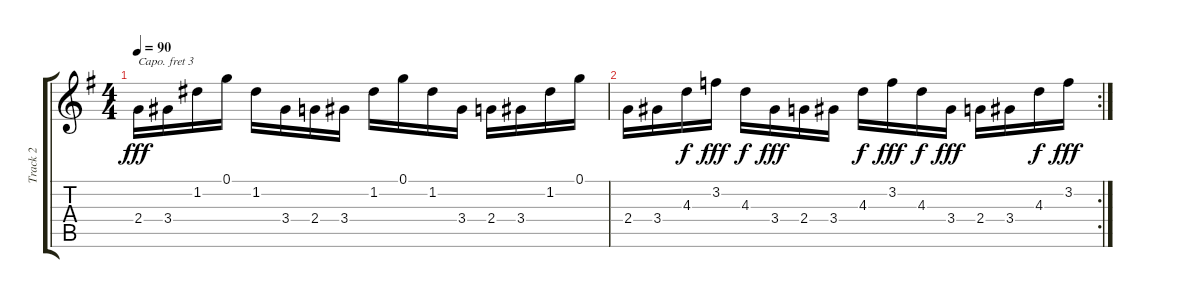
\track ("Track 2" "Track 2") {instrument electricguitarjazz}
\staff {score tabs}
\capo 3
\tuning (E4 B3 G3 D3 A2 E2) {hide}
\ts (4 4)
\tempo 90
\clef g2
\ks g
2.4.16{dy fff} 3.4.16 1.2.16 0.1.16 1.2.16 3.4.16 2.4.16 3.4.16 1.2.16 0.1.16 1.2.16 3.4.16 2.4.16 3.4.16 1.2.16 0.1.16 |
\rc 2
2.4.16 3.4.16 4.3.16{dy f} 3.2.16{dy fff} 4.3.16{dy f} 3.4.16{dy fff} 2.4.16 3.4.16 4.3.16{dy f} 3.2.16{dy fff} 4.3.16{dy f} 3.4.16{dy fff} 2.4.16 3.4.16 4.3.16{dy f} 3.2.16{dy fff}
